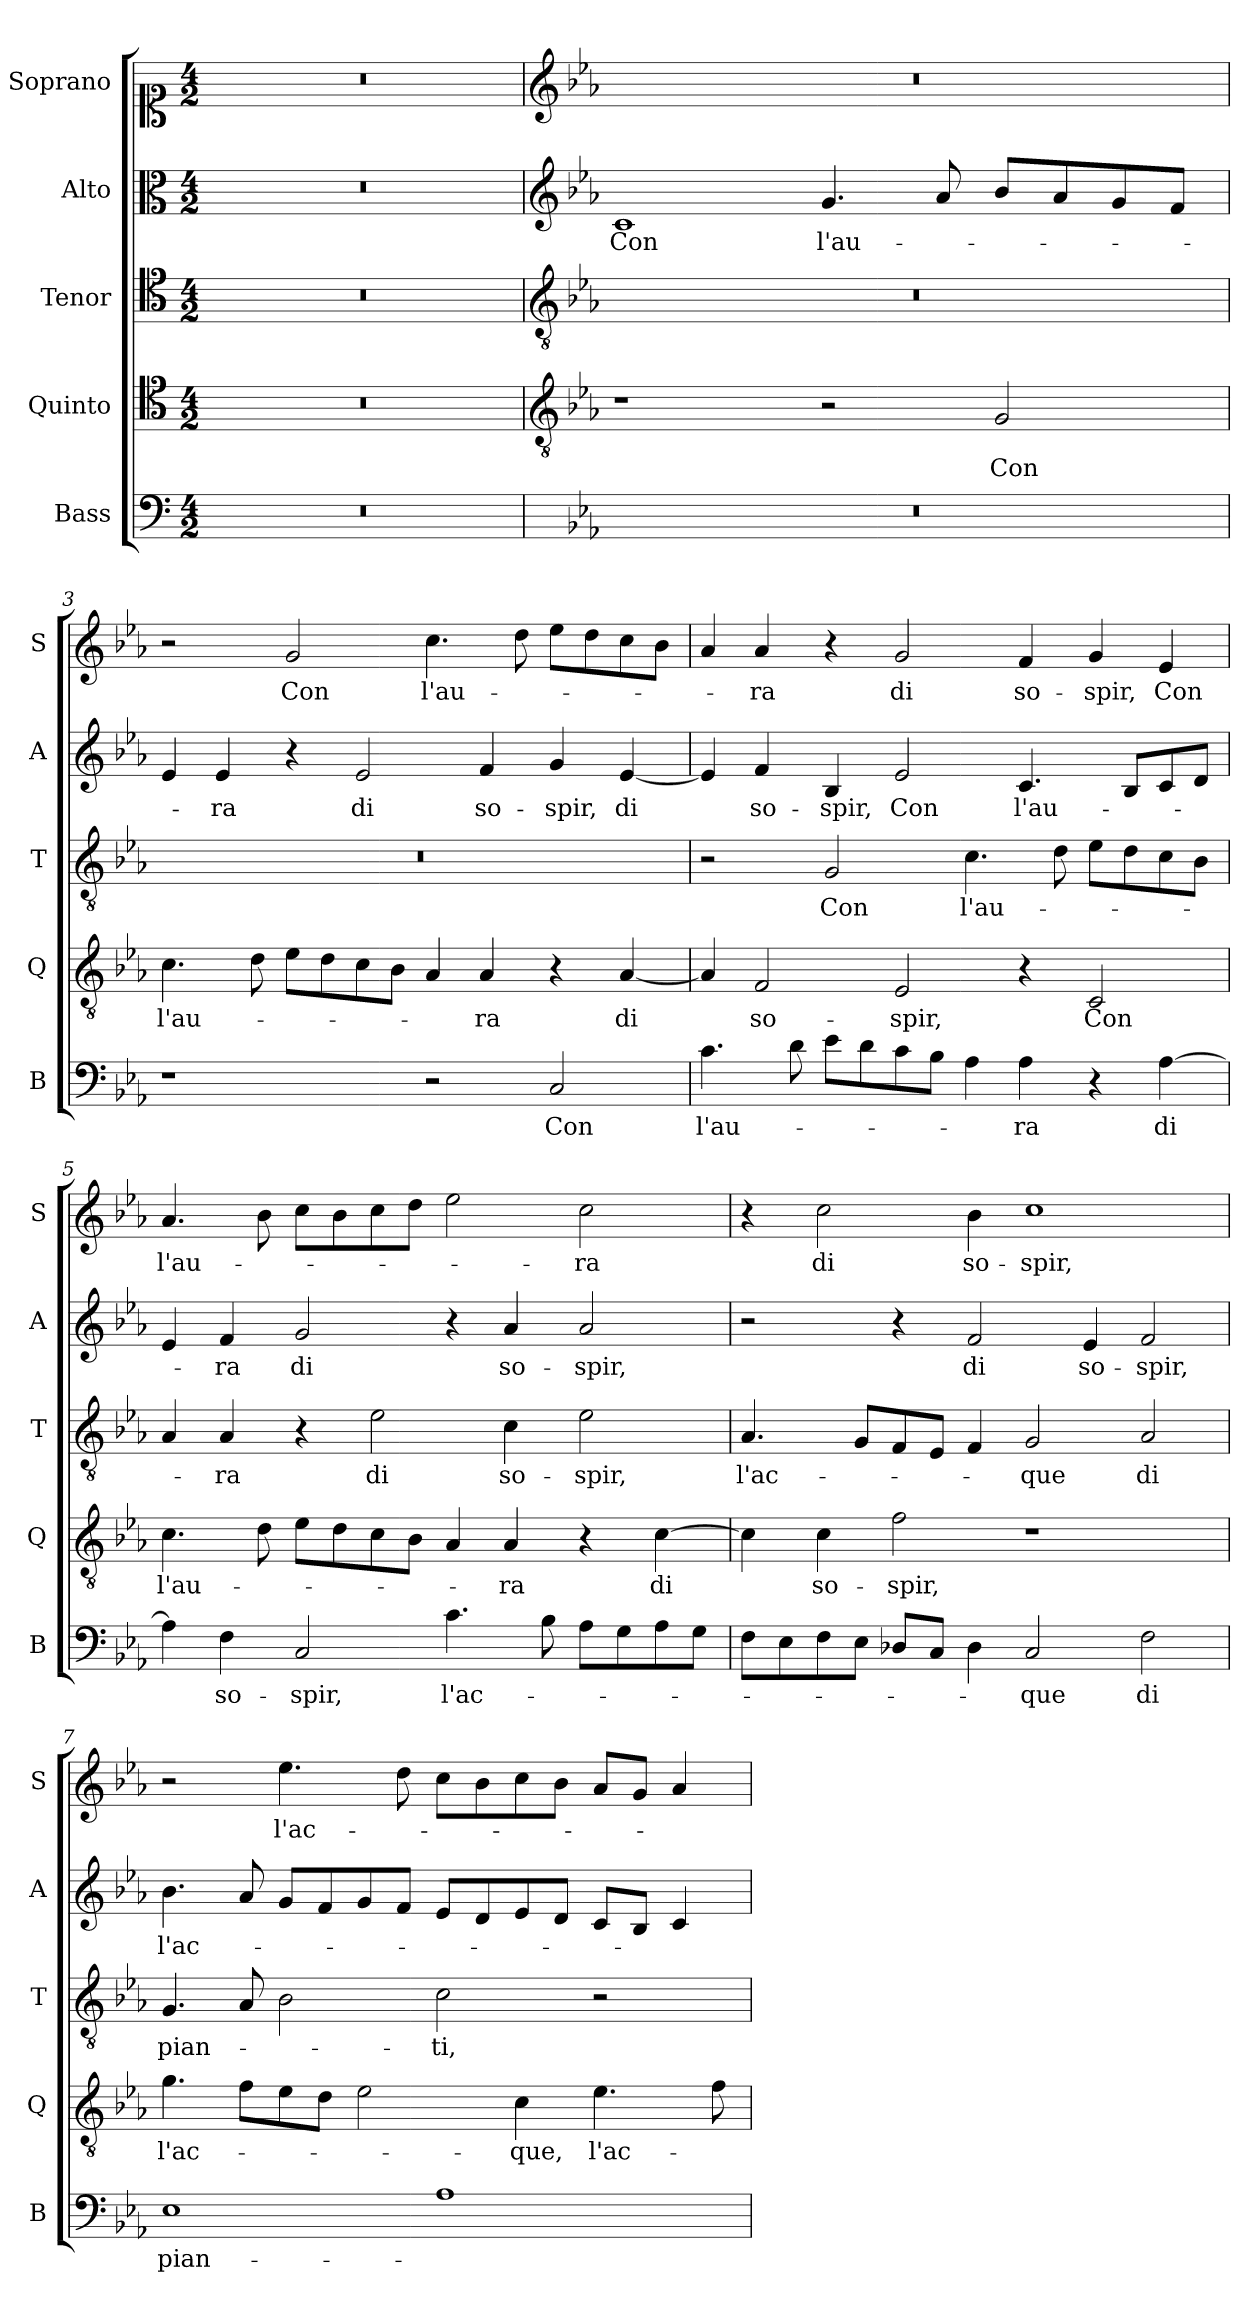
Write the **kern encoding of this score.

**kern	**text	**kern	**text	**kern	**text	**kern	**text	**kern	**text
*part5	*part5	*part4	*part4	*part3	*part3	*part2	*part2	*part1	*part1
*staff5	*staff5	*staff4	*staff4	*staff3	*staff3	*staff2	*staff2	*staff1	*staff1
*I"Bass	*	*I"Quinto	*	*I"Tenor	*	*I"Alto	*	*I"Soprano	*
*I'B	*	*I'Q	*	*I'T	*	*I'A	*	*I'S	*
*clefF4	*	*clefC4	*	*clefC4	*	*clefC3	*	*clefC1	*
*k[]	*	*k[]	*	*k[]	*	*k[]	*	*k[]	*
*C:	*	*C:	*	*C:	*	*C:	*	*C:	*
*M4/2	*	*M4/2	*	*M4/2	*	*M4/2	*	*M4/2	*
=1	=1	=1	=1	=1	=1	=1	=1	=1	=1
0r	.	0r	.	0r	.	0r	.	0r	.
=2	=2	=2	=2	=2	=2	=2	=2	=2	=2
*	*	*clefGv2	*	*clefGv2	*	*clefG2	*	*clefG2	*
*k[b-e-a-]	*	*k[b-e-a-]	*	*k[b-e-a-]	*	*k[b-e-a-]	*	*k[b-e-a-]	*
*E-:	*	*E-:	*	*E-:	*	*E-:	*	*E-:	*
!	!	!	!	!	!	!	!LO:LY:b	!	!
0r	.	1r	.	0r	.	1c	Con	0r	.
!	!	!	!	!	!	!	!LO:LY:b	!	!
.	.	2r	.	.	.	4.g/	l'au-	.	.
.	.	.	.	.	.	8a-/	.	.	.
!	!	!	!LO:LY:b	!	!	!	!	!	!
.	.	2G/	Con	.	.	8b-/L	.	.	.
.	.	.	.	.	.	8a-/	.	.	.
.	.	.	.	.	.	8g/	.	.	.
.	.	.	.	.	.	8f/J	.	.	.
=3	=3	=3	=3	=3	=3	=3	=3	=3	=3
!	!	!	!LO:LY:b	!	!	!	!	!	!
1r	.	4.c\	l'au-	0r	.	4e-/	.	2r	.
!	!	!	!	!	!	!	!LO:LY:b	!	!
.	.	.	.	.	.	4e-/	-ra	.	.
.	.	8d\	.	.	.	.	.	.	.
!	!	!	!	!	!	!	!	!	!LO:LY:b
.	.	8e-\L	.	.	.	4r	.	2g/	Con
.	.	8d\	.	.	.	.	.	.	.
!	!	!	!	!	!	!	!LO:LY:b	!	!
.	.	8c\	.	.	.	2e-/	di	.	.
.	.	8B-\J	.	.	.	.	.	.	.
!	!	!	!	!	!	!	!	!	!LO:LY:b
2r	.	4A-/	.	.	.	.	.	4.cc\	l'au-
!	!	!	!LO:LY:b	!	!	!	!LO:LY:b	!	!
.	.	4A-/	-ra	.	.	4f/	so-	.	.
.	.	.	.	.	.	.	.	8dd\	.
!	!LO:LY:b	!	!	!	!	!	!LO:LY:b	!	!
2C/	Con	4r	.	.	.	4g/	-spir,	8ee-\L	.
.	.	.	.	.	.	.	.	8dd\	.
!	!	!	!LO:LY:b	!	!	!	!LO:LY:b	!	!
.	.	[4A-/	di	.	.	[4e-/	di	8cc\	.
.	.	.	.	.	.	.	.	8b-\J	.
!!LO:LB:g=z
=4	=4	=4	=4	=4	=4	=4	=4	=4	=4
!	!LO:LY:b	!	!	!	!	!	!	!	!
4.c\	l'au-	4A-/]	.	2r	.	4e-/]	.	4a-/	.
!	!	!	!LO:LY:b	!	!	!	!LO:LY:b	!	!LO:LY:b
.	.	2F/	so-	.	.	4f/	so-	4a-/	-ra
8d\	.	.	.	.	.	.	.	.	.
!	!	!	!	!	!LO:LY:b	!	!LO:LY:b	!	!
8e-\L	.	.	.	2G/	Con	4B-/	-spir,	4r	.
8d\	.	.	.	.	.	.	.	.	.
!	!	!	!LO:LY:b	!	!	!	!LO:LY:b	!	!LO:LY:b
8c\	.	2E-/	-spir,	.	.	2e-/	Con	2g/	di
8B-\J	.	.	.	.	.	.	.	.	.
!	!	!	!	!	!LO:LY:b	!	!	!	!
4A-\	.	.	.	4.c\	l'au-	.	.	.	.
!	!LO:LY:b	!	!	!	!	!	!LO:LY:b	!	!LO:LY:b
4A-\	-ra	4r	.	.	.	4.c/	l'au-	4f/	so-
.	.	.	.	8d\	.	.	.	.	.
!	!	!	!LO:LY:b	!	!	!	!	!	!LO:LY:b
4r	.	2C/	Con	8e-\L	.	.	.	4g/	-spir,
.	.	.	.	8d\	.	8B-/L	.	.	.
!	!LO:LY:b	!	!	!	!	!	!	!	!LO:LY:b
[4A-\	di	.	.	8c\	.	8c/	.	4e-/	Con
.	.	.	.	8B-\J	.	8d/J	.	.	.
=5	=5	=5	=5	=5	=5	=5	=5	=5	=5
!	!	!	!LO:LY:b	!	!	!	!	!	!LO:LY:b
4A-\]	.	4.c\	l'au-	4A-/	.	4e-/	.	4.a-/	l'au-
!	!LO:LY:b	!	!	!	!LO:LY:b	!	!LO:LY:b	!	!
4F\	so-	.	.	4A-/	-ra	4f/	-ra	.	.
.	.	8d\	.	.	.	.	.	8b-\	.
!	!LO:LY:b	!	!	!	!	!	!LO:LY:b	!	!
2C/	-spir,	8e-\L	.	4r	.	2g/	di	8cc\L	.
.	.	8d\	.	.	.	.	.	8b-\	.
!	!	!	!	!	!LO:LY:b	!	!	!	!
.	.	8c\	.	2e-\	di	.	.	8cc\	.
.	.	8B-\J	.	.	.	.	.	8dd\J	.
!	!LO:LY:b	!	!	!	!	!	!	!	!
4.c\	l'ac-	4A-/	.	.	.	4r	.	2ee-\	.
!	!	!	!LO:LY:b	!	!LO:LY:b	!	!LO:LY:b	!	!
.	.	4A-/	-ra	4c\	so-	4a-/	so-	.	.
8B-\	.	.	.	.	.	.	.	.	.
!	!	!	!	!	!LO:LY:b	!	!LO:LY:b	!	!LO:LY:b
8A-\L	.	4r	.	2e-\	-spir,	2a-/	-spir,	2cc\	-ra
8G\	.	.	.	.	.	.	.	.	.
!	!	!	!LO:LY:b	!	!	!	!	!	!
8A-\	.	[4c\	di	.	.	.	.	.	.
8G\J	.	.	.	.	.	.	.	.	.
=6	=6	=6	=6	=6	=6	=6	=6	=6	=6
!	!	!	!	!	!LO:LY:b	!	!	!	!
8F\L	.	4c\]	.	4.A-/	l'ac-	2r	.	4r	.
8E-\	.	.	.	.	.	.	.	.	.
!	!	!	!LO:LY:b	!	!	!	!	!	!LO:LY:b
8F\	.	4c\	so-	.	.	.	.	2cc\	di
8E-\J	.	.	.	8G/L	.	.	.	.	.
!	!	!	!LO:LY:b	!	!	!	!	!	!
8D-X/L	.	2f\	-spir,	8F/	.	4r	.	.	.
8C/J	.	.	.	8E-/J	.	.	.	.	.
!	!	!	!	!	!	!	!LO:LY:b	!	!LO:LY:b
4D-\	.	.	.	4F/	.	2f/	di	4b-\	so-
!	!LO:LY:b	!	!	!	!LO:LY:b	!	!	!	!LO:LY:b
2C/	-que	1r	.	2G/	-que	.	.	1cc	-spir,
!	!	!	!	!	!	!	!LO:LY:b	!	!
.	.	.	.	.	.	4e-/	so-	.	.
!	!LO:LY:b	!	!	!	!LO:LY:b	!	!LO:LY:b	!	!
2F\	di	.	.	2A-/	di	2f/	-spir,	.	.
!!LO:PB:g=z
=7	=7	=7	=7	=7	=7	=7	=7	=7	=7
!	!LO:LY:b	!	!LO:LY:b	!	!LO:LY:b	!	!LO:LY:b	!	!
1E-	pian-	4.g\	l'ac-	4.G/	pian-	4.b-\	l'ac-	2r	.
.	.	8f\L	.	8A-/	.	8a-/	.	.	.
!	!	!	!	!	!	!	!	!	!LO:LY:b
.	.	8e-\	.	2B-\	.	8g/L	.	4.ee-\	l'ac-
.	.	8d\J	.	.	.	8f/	.	.	.
.	.	2e-\	.	.	.	8g/	.	.	.
.	.	.	.	.	.	8f/J	.	8dd\	.
!	!	!	!	!	!LO:LY:b	!	!	!	!
1A-	.	.	.	2c\	-ti,	8e-/L	.	8cc\L	.
.	.	.	.	.	.	8d/	.	8b-\	.
!	!	!	!LO:LY:b	!	!	!	!	!	!
.	.	4c\	-que,	.	.	8e-/	.	8cc\	.
.	.	.	.	.	.	8d/J	.	8b-\J	.
!	!	!	!LO:LY:b	!	!	!	!	!	!
.	.	4.e-\	l'ac-	2r	.	8c/L	.	8a-/L	.
.	.	.	.	.	.	8B-/J	.	8g/J	.
.	.	.	.	.	.	4c/	.	4a-/	.
.	.	8f\	.	.	.	.	.	.	.
=	=	=	=	=	=	=	=	=	=
*-	*-	*-	*-	*-	*-	*-	*-	*-	*-
